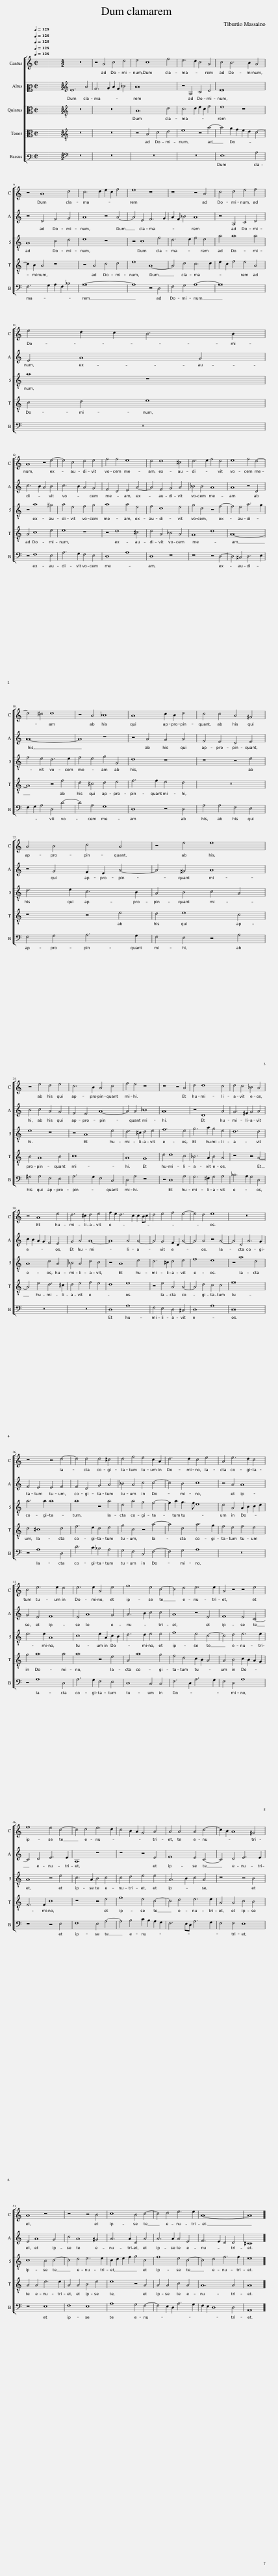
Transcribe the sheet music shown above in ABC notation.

X:1
%%score [ 1 2 [ 3 4 ] 5 ]
L:1/8
Q:1/4=128
M:2/2
I:linebreak $
K:C
V:1 treble
V:2 alto2
V:3 alto
V:4 alto
V:5 bass3
V:1
 x8 | x8 |[M:4/2] z16 | z4 A4 c4 d4 | e4 c8 f4 | %5
 e6 d2 c4 A4 | c4 B6 B2 A4 |$ z4 A8 d4 | c6 d2 e2 c2 f4 | e8 z8 | %10
 z8 z4 A4 | c4 d4 e4 f4 |$ e4 d2 c2 B6 B2 |$ A8 z4 e4- | e4 c4 d4 e4 | %15
 f4 f4 e8 | d4 d8 ^c4 | d6 e2 f4 d4 | e8 f4 d4- |$ d4 ^c4 d8 | %20
 z4 A4 _B8 | A8 c2 B2 d4 | c4 c4 A4 ^G4 |$ A4 B4 c4 A4 | z4 e4 e8 |$ %25
 z4 e4 d4 e4 | c6 B2 A4 c4 | f4 e4 z8 | z8 z4 A4 | d4 d8 c4 | %30
 d4 c4 _B4 A4 |$ z4 A8 e4 | d6 ^c2 d4 e4 | f2 e2 d6 c2 c2 Bc | d4 e4 f4 e4- | %35
 e4 d4 e8 | z16 |$ z8 z4 d4- | d4 d4 d4 ^c4 | d4 f4 e4 c2 A2 | %40
 d6 d2 c4 e4 | A4 e6 d2 c4 |$ B4 e6 e2 d4 | e6 e2 A4 e4 | f8 e4 c4- | %45
 c4 d4 e6 e2 | A4 z4 z4 e4 |$ f8 e4 c4- | c4 d4 e6 d2 | c4 B2 A2 G4 A4 | %50
 A4 A4 A4 c4- | c2 B2 A8 ^G4 |$ A8 z8 | z8 z4 B4 | c8 B4 c4- | %55
 c4 d4 e6 e2 | A16- | A16 |] %58
V:2
 x8 | x8 |[M:4/2][K:treble] E12 A4 | F6 G2 A2 F2 _B4 | A16 | %5
 z4 A,4 C4 D4 | E16 |$ z4 D4 F4 G4 | A8 z4 A4- | A4 E4 F6 G2 | %10
 A2 F2 _B4 A8 | z4 A,4 C4 D4 |$ E4 A8 G4 |$ c6 B2 A4 B4 | c6 B2 A4 G4 | %15
 F4 D4 E4 A4- | A4 F4 G4 A4 | _B4 B4 A8 | A8 z4 D4 |$ A16- | %20
 A8 z8 | z4 A4 G4 A4 | F4 E4 D4 E4 |$ z4 G4 F2 E2 A4- | A4 ^G4 A8 |$ %25
 B4 c4 A4 G4 | F4 E4 A8- | A4 A4 _B8 | A16 | z4 D8 A4 | %30
 G6 ^F2 G4 A4 |$ c2 B2 A2 G2 F4 E4 | G4 A4 A8- | A8 A4 A4- | A4 G4 F2 D2 A4- | %35
 A4 A4 z4 A4- | A4 D4 A6 G2 |$ F4 E4 E4 F4 | F4 D4 G4 A4 | _B4 A4 c4 c4- | %40
 c4 B4 c8 | z4 A4 A8 |$ G4 E4 F8 | E4 A8 G4 | A6 B2 c4 c4 | %45
 A8 z4 E4 | F8 E4 C4- |$ C4 D4 E6 E2 | A,8 z8 | z8 z4 E4 | %50
 F8 E4 C4- | C4 D4 E6 E2 |$ E4 A8 G4 | c4 A8 ^G4 | A6 A2 D4 A4 | %55
 A6 A2 A4 E4 | F6 E2 D4 D4 | ^C16 |] %58
V:3
 x8 | x8 |[M:4/2][K:treble-8] z16 | z16 | A12 d4 | %5
 c6 d2 e2 c2 f4 | e8 z8 |$ A8 c4 d4 | e8 z8 | z4 c8 f4 | %10
 d6 e2 f4 e4 | a4 a8 a4 |$ a8 z8 |$ z4 a8 ^g4 | a4 e4 f4 g4 | %15
 a8 a4 e4 | f4 d8 e4 | g4 d4 z4 f4- | f4 e4 a6 g2 |$ f4 e4 d6 e2 | %20
 f4 e4 g4 G4 | d8 z8 | z8 z4 e4 |$ d6 e2 c6 B2 | A4 B4 c4 A4 |$ %25
 e8 z8 | z4 A8 e4 | d6 ^c2 d4 e4 | f12 e4 | g6 a2 g4 e4 | %30
 d12 d4 |$ A8 d4 A4 | _B4 A4 d4 c4 | z4 A8 e4 | d6 ^c2 d4 e4 | %35
 f8 e8 | z4 a8 d4 |$ a6 a2 a8 | a8 z4 a4 | d4 a4 g4 f4- | %40
 f2 a2 g3 f e8 | d4 A4 A2 B2 c2 d2 |$ e6 e2 A8 | c8 e2 A2 c2 B2 | d6 d2 e4 e4 | %45
 f8 e4 c4- | c4 d4 e6 e2 |$ A8 z4 e4 | c6 A2 B4 c4 | c4 d4 e4 e4 | %50
 A6 B2 c4 A4 | z8 z4 B4 |$ c8 B4 c4- | c4 d4 e6 e2 | c2 d2 e2 f2 g4 c4 | %55
 f8 e4 c4- | c4 d4 f6 f2 | e16 |] %58
V:4
 x8 | x8 |[M:4/2][K:treble-8] z16 | z16 | z4 A4 c4 d4 | %5
 e8 z4 a4- | a4 g2 f2 e2 d2 c4- |$ c2 B2 A4 z8 | z4 A4 c4 d4 | e8 A8- | %10
 A4 d4 c6 d2 | e2 c2 f4 e4 A4 |$ c4 d4 e8 |$ A4 c8 e4 | e8 z8 | %15
 z4 d8 ^c4 | d4 A4 _B4 A4 | G8 d8 | A16- |$ A8 z4 f4 | %20
 d4 ^c4 d4 e4 | f6 f2 e4 d4 | z16 |$ z8 z4 e4 | d4 e8 c4 |$ %25
 B4 A8 B4 | c16 | A8 G8 | d4 d8 c4 | _B6 A2 B4 A4 | %30
 z8 z4 A4- |$ A4 e4 d6 ^c2 | d4 e4 f4 e4 | d8 e8 | z4 e4 A4 A4- | %35
 A4 d4 c4 c4 | f16 |$ d4 ^c8 d4 | f6 e2 d4 e4 | g4 c4 z4 a4- | %40
 a4 d4 a6 g2 | f4 e4 f4 e4 |$ g4 a8 a4 | a8 z4 e4 | A4 a8 g4 | %45
 f4 d4 c2 B2 A4 | A4 B4 c2 B2 A2 G2 |$ F6 F2 c8 | z8 z4 e4 | f8 e4 c4- | %50
 c4 d4 e6 e2 | A4 A4 c4 B4 |$ A4 A4 e6 e2 | A4 A4 B4 e4 | e8 z4 A4 | %55
 A4 A4 c4 A4 | A12 A4 | A16 |] %58
V:5
 x8 | x8 |[M:4/2][K:bass] z16 | z16 | z16 | %5
 z16 | E,12 A,4 |$ F,6 G,2 A,2 F,2 _B,4 | A,16- | A,8 z4 D,4 | %10
 F,4 G,4 A,8- | A,16 |$ z16 |$ z4 F,8 E,4 | A,6 G,2 F,4 E,4 | %15
 D,8 A,8 | D,8 z8 | z8 z4 D,4- | D,4 ^C,4 D,6 E,2 |$ F,2 G,2 A,4 D,4 D4- | %20
 D4 A,4 G,8 | D,8 z4 D,4 | A,4 A,4 F,4 E,4 |$ F,4 G,4 A,6 G,2 | F,4 E,4 z4 A,4 |$ %25
 ^G,4 A,4 F,4 E,4 | A,6 G,2 F,4 C,4 | D,4 A,4 z8 | z4 D,8 A,4 | G,6 ^F,2 G,4 A,4 | %30
 _B,6 A,2 G,4 D,4 |$ z16 | z16 | D,8 A,8 | F,4 E,4 D,4 ^C,4 | %35
 D,8 A,8 | D,16 |$ z4 A,8 D,4 | D6 C2 _B,4 A,4 | G,4 F,4 C,4 F,4- | %40
 F,4 G,4 A,8 | z16 |$ z4 A,8 D,4 | A,6 G,2 F,4 E,4 | D,8 C,4 C,4 | %45
 F,6 D,2 A,6 G,2 | F,4 D,4 A,8 |$ z8 z4 E,4 | F,8 E,4 A,4- | A,4 B,4 C2 B,2 A,2 G,2 | %50
 F,6 E,D, A,6 G,2 | F,4 F,4 E,8 |$ z8 E,8 | F,8 E,8 | A,8 G,4 F,4- | %55
 F,4 E,2 D,2 A,6 G,2 | F,2 E,2 D,8 D,4 | A,,16 |] %58
